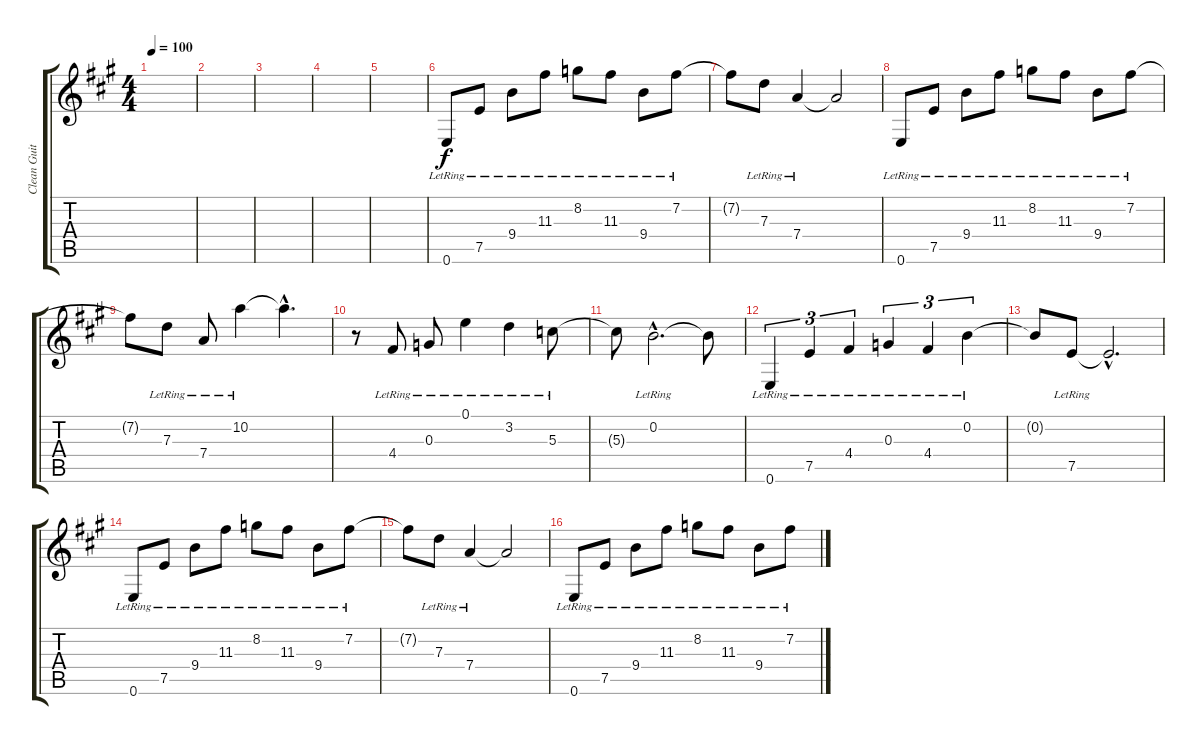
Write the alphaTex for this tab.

\track ("Clean Guitar" "Clean Guit") {instrument electricguitarclean}
\staff {score tabs}
\tuning (E4 B3 G3 D3 A2 E2) {hide}
\ts (4 4)
\tempo 100
\clef g2
\ks f#minor
|
|
|
|
|
0.6{lr}.8 7.5{lr}.8 9.4{lr}.8 11.3{lr}.8 8.2{lr}.8 11.3{lr}.8 9.4{lr}.8 7.2{lr}.8 |
7.2{t}.8 7.3{lr}.8 7.4{lr}.4 7.4{t}.2 |
0.6{lr}.8 7.5{lr}.8 9.4{lr}.8 11.3{lr}.8 8.2{lr}.8 11.3{lr}.8 9.4{lr}.8 7.2{lr}.8 |
7.2{t}.8 7.3{lr}.8 7.4{lr}.8 10.2{lr}.4 10.2{hac t}.4{d} |
r.8 4.4{lr}.8 0.3{lr}.8 0.1{lr}.4 3.2{lr}.4 5.3{lr}.8 |
5.3{t}.8 0.2{hac lr}.2{d} 0.2{t}.8 |
0.6{lr}.4{tu (3 2)} 7.5{lr}.4{tu (3 2)} 4.4{lr}.4{tu (3 2)} 0.3{lr}.4{tu (3 2)} 4.4{lr}.4{tu (3 2)} 0.2{lr}.4{tu (3 2)} |
0.2{t}.8 7.5{lr}.8 7.5{hac t}.2{d} |
0.6{lr}.8 7.5{lr}.8 9.4{lr}.8 11.3{lr}.8 8.2{lr}.8 11.3{lr}.8 9.4{lr}.8 7.2{lr}.8 |
7.2{t}.8 7.3{lr}.8 7.4{lr}.4 7.4{t}.2 |
0.6{lr}.8 7.5{lr}.8 9.4{lr}.8 11.3{lr}.8 8.2{lr}.8 11.3{lr}.8 9.4{lr}.8 7.2{lr}.8
